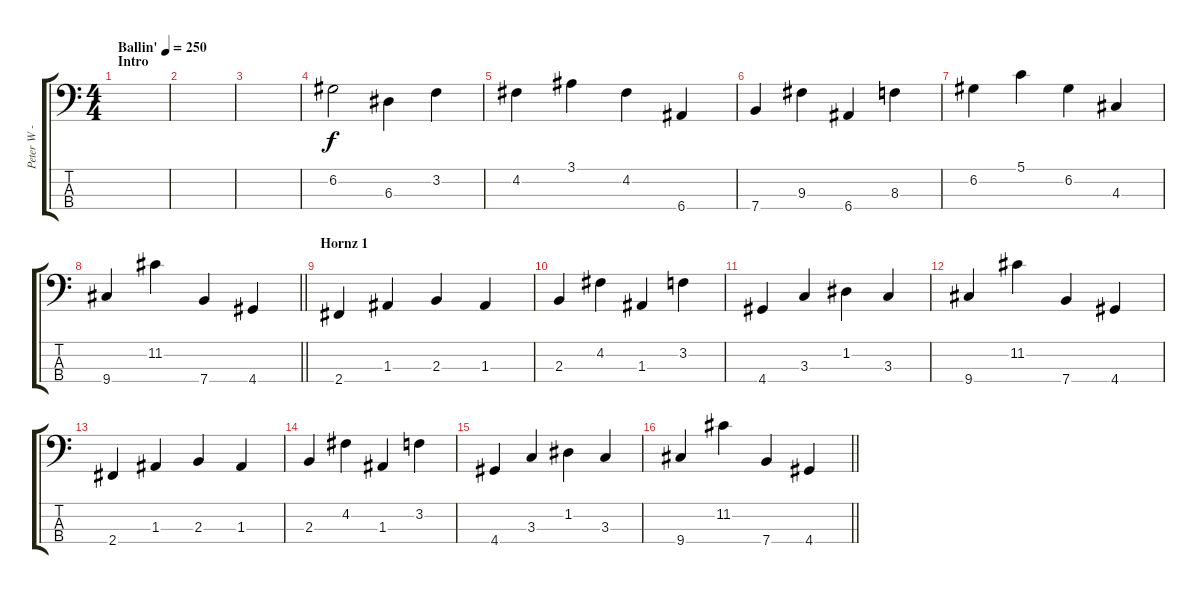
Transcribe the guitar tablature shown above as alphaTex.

\track ("Peter W - Bass" "Peter W - ") {instrument electricbassfinger}
\staff {score tabs}
\tuning (G2 D2 A1 E1) {hide}
\ts (4 4)
\section ("" "Intro")
\tempo (250 "Ballin'")
\clef f4
\ks c
|
|
|
6.2.2 6.3.4 3.2.4 |
4.2.4 3.1.4 4.2.4 6.4.4 |
7.4.4 9.3.4 6.4.4 8.3.4 |
6.2.4 5.1.4 6.2.4 4.3.4 |
\barLineRight lightlight
9.4.4 11.2.4 7.4.4 4.4.4 |
\section ("" "Hornz 1")
2.4.4 1.3.4 2.3.4 1.3.4 |
2.3.4 4.2.4 1.3.4 3.2.4 |
4.4.4 3.3.4 1.2.4 3.3.4 |
9.4.4 11.2.4 7.4.4 4.4.4 |
2.4.4 1.3.4 2.3.4 1.3.4 |
2.3.4 4.2.4 1.3.4 3.2.4 |
4.4.4 3.3.4 1.2.4 3.3.4 |
\barLineRight lightlight
9.4.4 11.2.4 7.4.4 4.4.4
